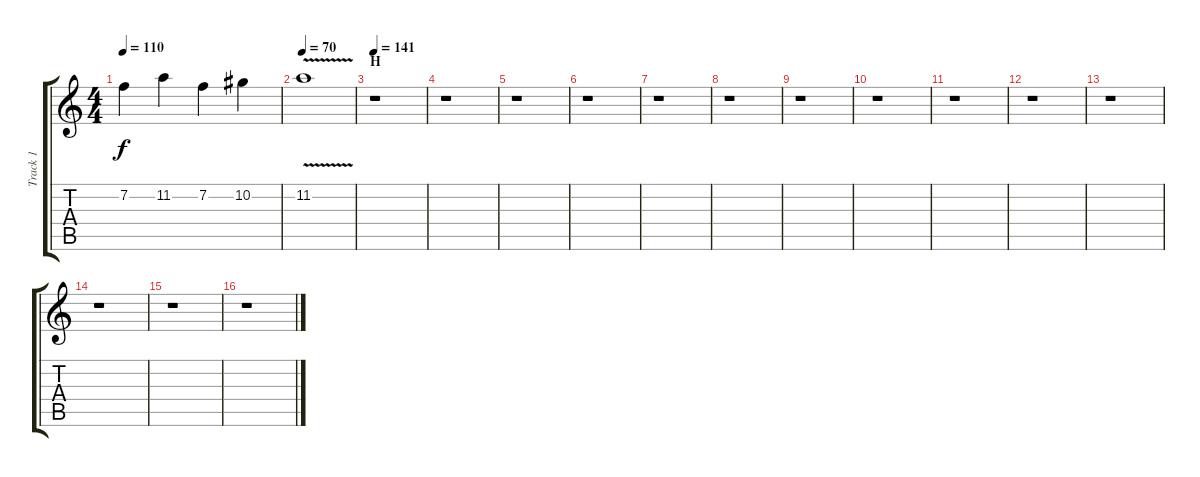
\track ("Track 1" "Track 1") {instrument distortionguitar}
\staff {score tabs}
\tuning (Eb4 Bb3 Gb3 Db3 Ab2 Db2) {hide}
\ts (4 4)
\tempo 110
\clef g2
\ks c
7.2.4{dy f} 11.2.4 7.2.4 10.2.4 |
\tempo 70
11.2{v}.1 |
\section ("" "H")
\tempo 141
r.1 |
r.1 |
r.1 |
r.1 |
r.1 |
r.1 |
r.1 |
r.1 |
r.1 |
r.1 |
r.1 |
r.1 |
r.1 |
r.1
